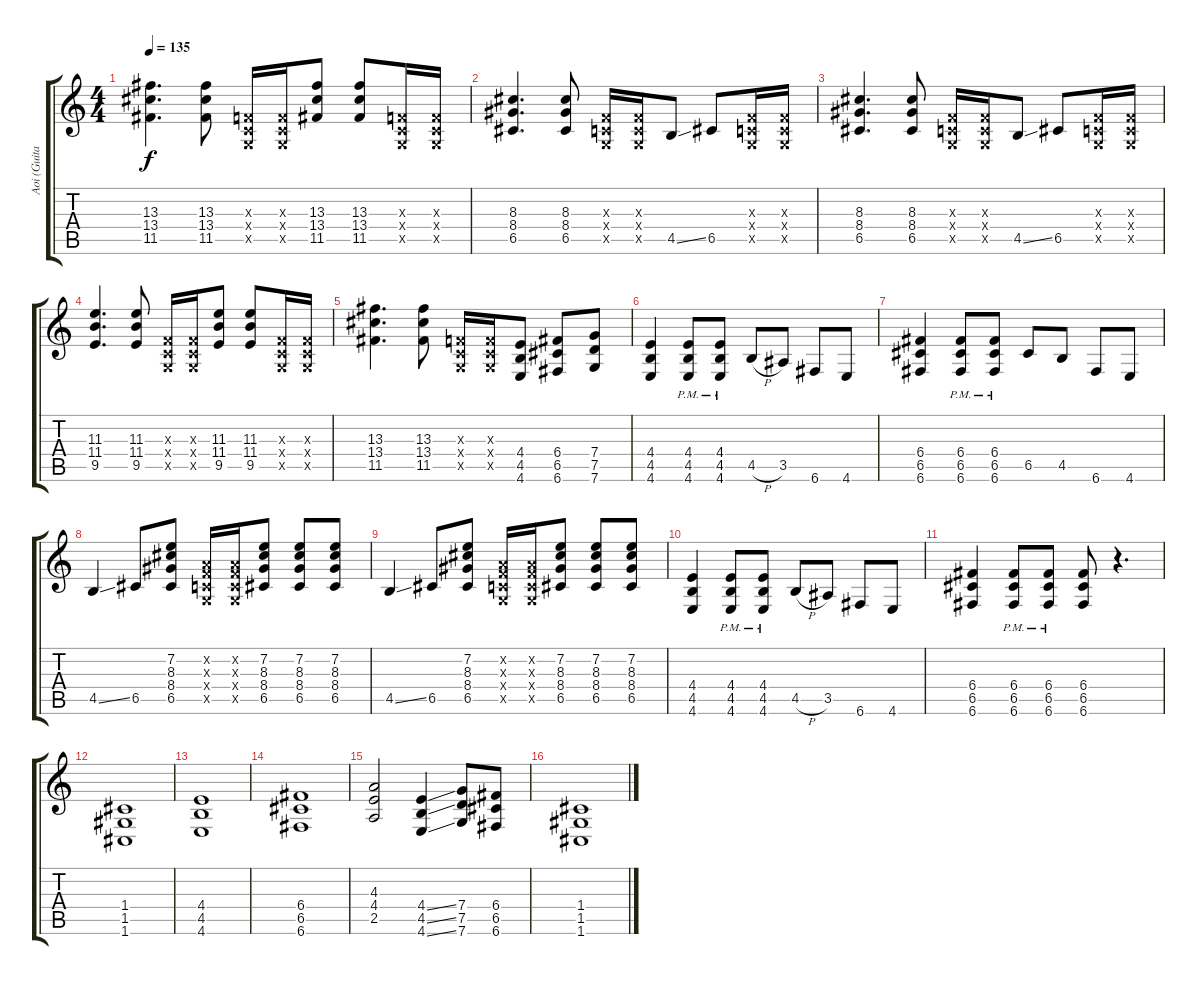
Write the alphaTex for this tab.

\track ("Aoi (Guitar 2)" "Aoi (Guita") {instrument overdrivenguitar}
\staff {score tabs}
\tuning (D4 A3 F3 C3 G2 C2) {hide}
\ts (4 4)
\tempo 135
\clef g2
\ks c
(13.3 13.4 11.5).4{d dy f} (13.3 13.4 11.5).8 (0.3{x} 0.4{x} 0.5{x}).16 (0.3{x} 0.4{x} 0.5{x}).16 (13.3 13.4 11.5).8 (13.3 13.4 11.5).8 (0.3{x} 0.4{x} 0.5{x}).16 (0.3{x} 0.4{x} 0.5{x}).16 |
(8.3 8.4 6.5).4{d} (8.3 8.4 6.5).8 (0.3{x} 0.4{x} 0.5{x}).16 (0.3{x} 0.4{x} 0.5{x}).16 4.5{ss}.8 6.5.8 (0.3{x} 0.4{x} 0.5{x}).16 (0.3{x} 0.4{x} 0.5{x}).16 |
(8.3 8.4 6.5).4{d} (8.3 8.4 6.5).8 (0.3{x} 0.4{x} 0.5{x}).16 (0.3{x} 0.4{x} 0.5{x}).16 4.5{ss}.8 6.5.8 (0.3{x} 0.4{x} 0.5{x}).16 (0.3{x} 0.4{x} 0.5{x}).16 |
(11.3 11.4 9.5).4{d} (11.3 11.4 9.5).8 (0.3{x} 0.4{x} 0.5{x}).16 (0.3{x} 0.4{x} 0.5{x}).16 (11.3 11.4 9.5).8 (11.3 11.4 9.5).8 (0.3{x} 0.4{x} 0.5{x}).16 (0.3{x} 0.4{x} 0.5{x}).16 |
(13.3 13.4 11.5).4{d} (13.3 13.4 11.5).8 (0.3{x} 0.4{x} 0.5{x}).16 (0.3{x} 0.4{x} 0.5{x}).16 (4.4 4.5 4.6).8 (6.4 6.5 6.6).8 (7.4 7.5 7.6).8 |
(4.4 4.5 4.6).4 (4.4{pm} 4.5{pm} 4.6{pm}).8 (4.4{pm} 4.5{pm} 4.6{pm}).8 4.5{h}.8 3.5.8 6.6.8 4.6.8 |
(6.4 6.5 6.6).4 (6.4{pm} 6.5{pm} 6.6{pm}).8 (6.4{pm} 6.5{pm} 6.6{pm}).8 6.5.8 4.5.8 6.6.8 4.6.8 |
4.5{ss}.4 6.5.8 (7.2 8.3 8.4 6.5).8 (0.2{x} 0.3{x} 0.4{x} 0.5{x}).16 (0.2{x} 0.3{x} 0.4{x} 0.5{x}).16 (7.2 8.3 8.4 6.5).8 (7.2 8.3 8.4 6.5).8 (7.2 8.3 8.4 6.5).8 |
4.5{ss}.4 6.5.8 (7.2 8.3 8.4 6.5).8 (0.2{x} 0.3{x} 0.4{x} 0.5{x}).16 (0.2{x} 0.3{x} 0.4{x} 0.5{x}).16 (7.2 8.3 8.4 6.5).8 (7.2 8.3 8.4 6.5).8 (7.2 8.3 8.4 6.5).8 |
(4.4 4.5 4.6).4 (4.4{pm} 4.5{pm} 4.6{pm}).8 (4.4{pm} 4.5{pm} 4.6{pm}).8 4.5{h}.8 3.5.8 6.6.8 4.6.8 |
(6.4 6.5 6.6).4 (6.4{pm} 6.5{pm} 6.6{pm}).8 (6.4{pm} 6.5{pm} 6.6{pm}).8 (6.4 6.5 6.6).8 r.4{d} |
(1.4 1.5 1.6).1 |
(4.4 4.5 4.6).1 |
(6.4 6.5 6.6).1 |
(4.3 4.4 2.5).2 (4.4{ss} 4.5{ss} 4.6{ss}).4 (7.4 7.5 7.6).8 (6.4 6.5 6.6).8 |
(1.4 1.5 1.6).1
